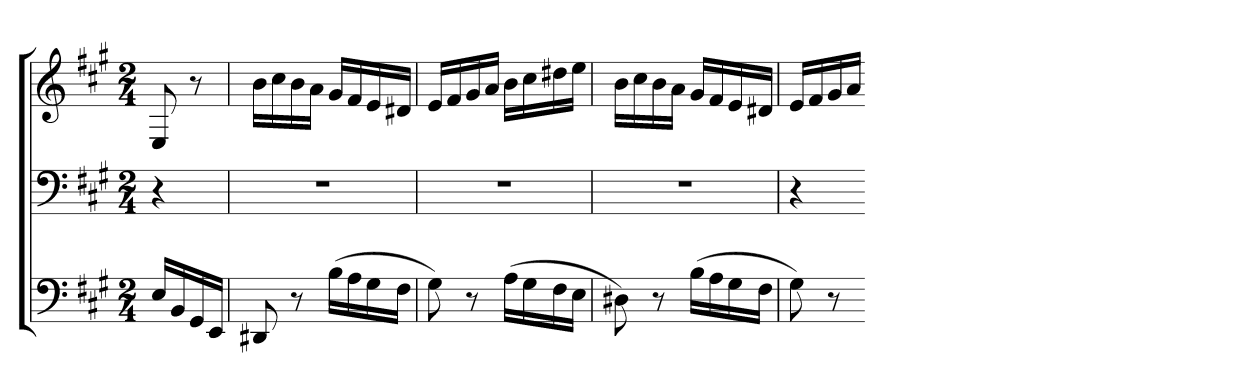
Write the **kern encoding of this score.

**kern	**kern	**kern
*part3	*part2	*part1
*staff3	*staff2	*staff1
*clefF4	*clefF4	*clefG2
*k[f#c#g#]	*k[f#c#g#]	*k[f#c#g#]
*A:	*A:	*A:
*M2/4	*M2/4	*M2/4
=	=	=
16ELL	4r	8E
16BB	.	.
16GG#	.	8r
16EEJJ	.	.
=341	=341	=341
8DD#X	2r	16bLL
.	.	16cc#
8r	.	16b
.	.	16aJJ
(16BLL	.	16g#LL
16A	.	16f#
16G#	.	16e
16F#JJ	.	16d#XJJ
=342	=342	=342
8G#)	2r	16eLL
.	.	16f#
8r	.	16g#
.	.	16aJJ
(16ALL	.	16bLL
16G#	.	16cc#
16F#	.	16dd#X
16EJJ	.	16eeJJ
=343	=343	=343
8D#X)	2r	16bLL
.	.	16cc#
8r	.	16b
.	.	16aJJ
(16BLL	.	16g#LL
16A	.	16f#
16G#	.	16e
16F#JJ	.	16d#XJJ
=344	=344	=344
8G#)	4r	16eLL
.	.	16f#
8r	.	16g#
.	.	16aJJ
=-	=-	=-
*-	*-	*-
